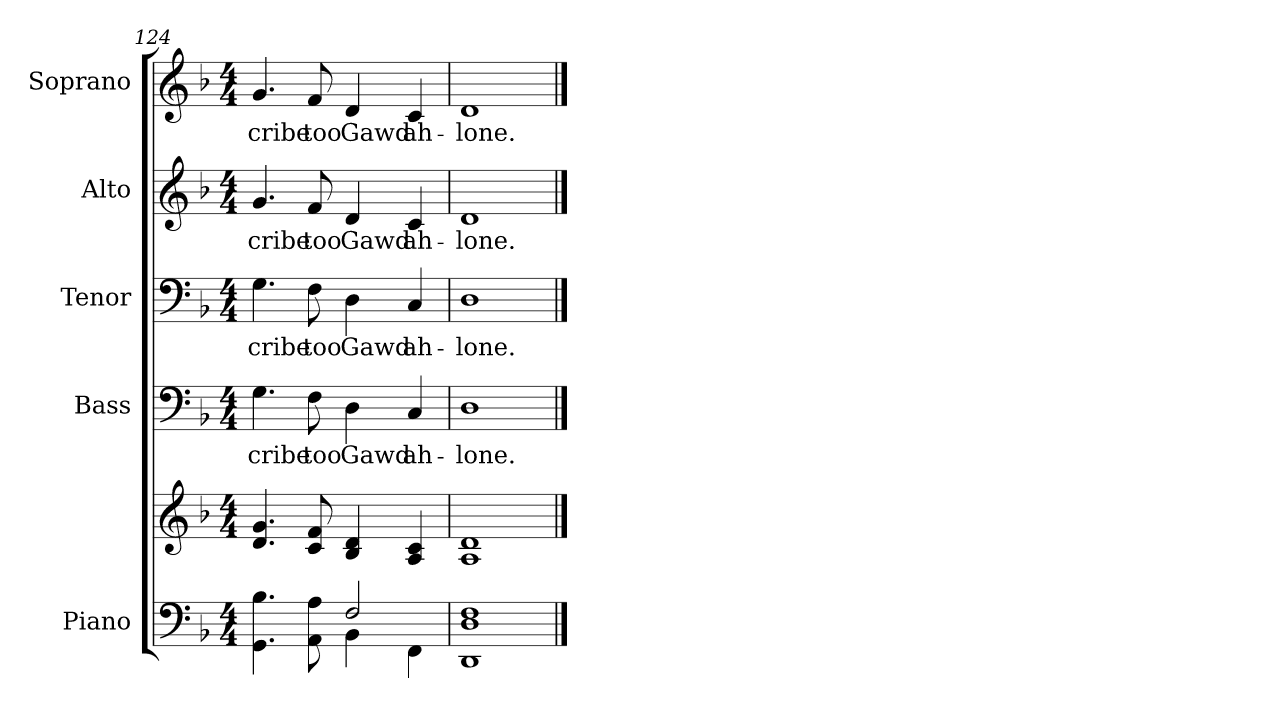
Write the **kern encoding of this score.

**kern	**kern	**kern	**text	**kern	**text	**kern	**text	**kern	**text
*part5	*part5	*part4	*part4	*part3	*part3	*part2	*part2	*part1	*part1
*staff6	*staff5	*staff4	*staff4	*staff3	*staff3	*staff2	*staff2	*staff1	*staff1
*I"Piano	*	*I"Bass	*	*I"Tenor	*	*I"Alto	*	*I"Soprano	*
*I'Pno.	*	*I'B.	*	*I'T.	*	*I'A.	*	*I'S.	*
!!LO:PB:g=z
*clefF4	*clefG2	*clefF4	*	*clefF4	*	*clefG2	*	*clefG2	*
*k[b-]	*k[b-]	*k[b-]	*	*k[b-]	*	*k[b-]	*	*k[b-]	*
*F:	*F:	*F:	*	*F:	*	*F:	*	*F:	*
*M4/4	*M4/4	*M4/4	*	*M4/4	*	*M4/4	*	*M4/4	*
=124	=124	=124	=124	=124	=124	=124	=124	=124	=124
*^	*	*	*	*	*	*	*	*	*
!	!	!	!	!LO:LY:b:color=#000000	!	!	!	!	!	!
!	!	!	!	!	!	!LO:LY:b:color=#000000	!	!	!	!
!	!	!	!	!	!	!	!	!LO:LY:b:color=#000000	!	!
!	!	!	!	!	!	!	!	!	!	!LO:LY:b:color=#000000
4.GGi\ 4.B-i	2ryy	4.di/ 4.gi	4.Gi\	-cribe	4.Gi\	-cribe	4.gi/	-cribe	4.gi/	-cribe
!	!	!	!	!LO:LY:b:color=#000000	!	!	!	!	!	!
!	!	!	!	!	!	!LO:LY:b:color=#000000	!	!	!	!
!	!	!	!	!	!	!	!	!LO:LY:b:color=#000000	!	!
!	!	!	!	!	!	!	!	!	!	!LO:LY:b:color=#000000
8AAi\ 8Ai	.	8ci/ 8fi	8Fi\	too	8Fi\	too	8fi/	too	8fi/	too
!	!	!	!	!LO:LY:b:color=#000000	!	!	!	!	!	!
!	!	!	!	!	!	!LO:LY:b:color=#000000	!	!	!	!
!	!	!	!	!	!	!	!	!LO:LY:b:color=#000000	!	!
!	!	!	!	!	!	!	!	!	!	!LO:LY:b:color=#000000
2Fi/	4BB-i\	4B-i/ 4di	4Di\	Gawd	4Di\	Gawd	4di/	Gawd	4di/	Gawd
!	!	!	!	!LO:LY:b:color=#000000	!	!	!	!	!	!
!	!	!	!	!	!	!LO:LY:b:color=#000000	!	!	!	!
!	!	!	!	!	!	!	!	!LO:LY:b:color=#000000	!	!
!	!	!	!	!	!	!	!	!	!	!LO:LY:b:color=#000000
.	4FFi\	4Ai/ 4ci	4Ci/	ah-	4Ci/	ah-	4ci/	ah-	4ci/	ah-
*v	*v	*	*	*	*	*	*	*	*	*
=125	=125	=125	=125	=125	=125	=125	=125	=125	=125
*^	*	*	*	*	*	*	*	*	*
!	!	!	!	!LO:LY:b:color=#000000	!	!	!	!	!	!
*v	*v	*	*	*	*	*	*	*	*	*
*^	*	*	*	*	*	*	*	*	*
!	!	!	!	!	!	!LO:LY:b:color=#000000	!	!	!	!
*v	*v	*	*	*	*	*	*	*	*	*
*^	*	*	*	*	*	*	*	*	*
!	!	!	!	!	!	!	!	!LO:LY:b:color=#000000	!	!
*v	*v	*	*	*	*	*	*	*	*	*
*^	*	*	*	*	*	*	*	*	*
!	!	!	!	!	!	!	!	!	!	!LO:LY:b:color=#000000
*v	*v	*	*	*	*	*	*	*	*	*
1DDi 1Di 1Fi	1Ai 1di	1Di	-lone.	1Di	-lone.	1di	-lone.	1di	-lone.
==	==	==	==	==	==	==	==	==	==
*-	*-	*-	*-	*-	*-	*-	*-	*-	*-
